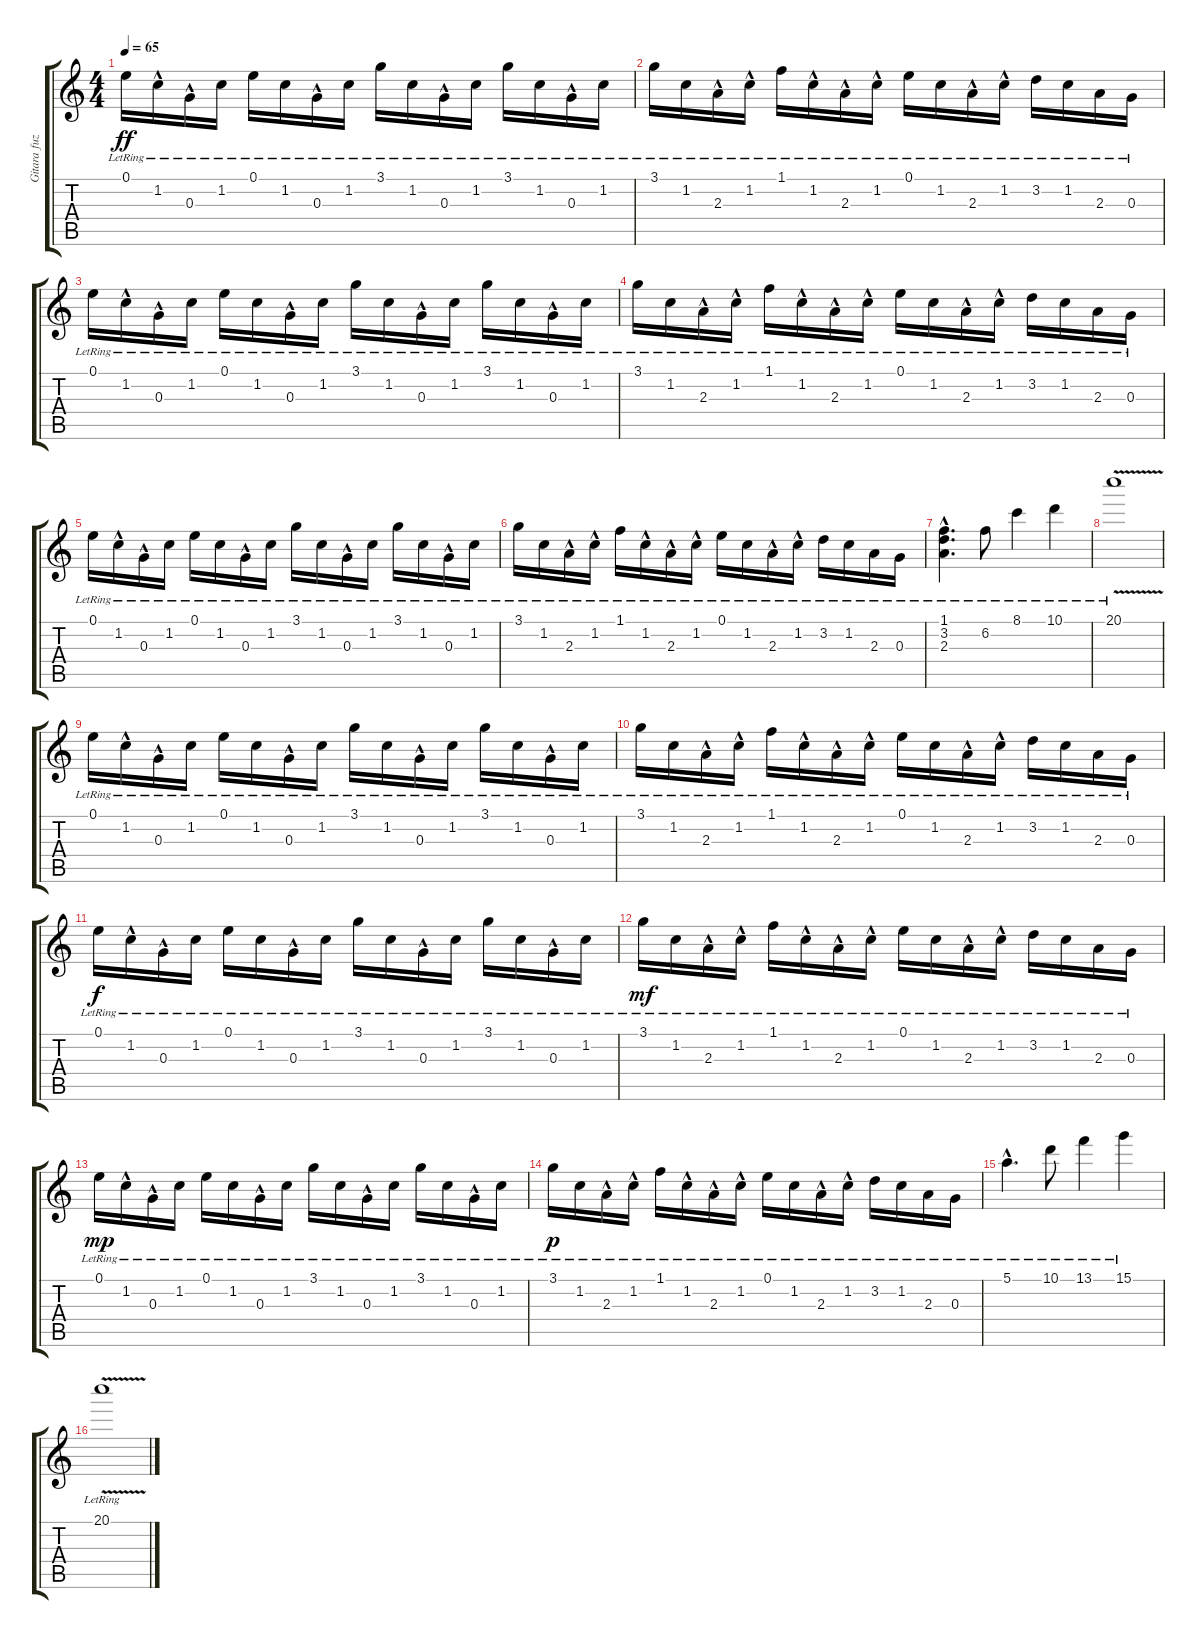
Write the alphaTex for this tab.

\track ("Gitara fuzz" "Gitara fuz") {instrument distortionguitar}
\staff {score tabs}
\tuning (E4 B3 G3 D3 A2 E2) {hide}
\ts (4 4)
\tempo 65
\clef g2
\ks c
0.1{lr}.16{dy ff} 1.2{hac lr}.16 0.3{hac lr}.16 1.2{lr}.16 0.1{lr}.16 1.2{lr}.16 0.3{hac lr}.16 1.2{lr}.16 3.1{lr}.16 1.2{lr}.16 0.3{hac lr}.16 1.2{lr}.16 3.1{lr}.16 1.2{lr}.16 0.3{hac lr}.16 1.2{lr}.16 |
3.1{lr}.16 1.2{lr}.16 2.3{hac lr}.16 1.2{hac lr}.16 1.1{lr}.16 1.2{hac lr}.16 2.3{hac lr}.16 1.2{hac lr}.16 0.1{lr}.16 1.2{lr}.16 2.3{hac lr}.16 1.2{hac lr}.16 3.2{lr}.16 1.2{lr}.16 2.3{lr}.16 0.3{lr}.16 |
0.1{lr}.16 1.2{hac lr}.16 0.3{hac lr}.16 1.2{lr}.16 0.1{lr}.16 1.2{lr}.16 0.3{hac lr}.16 1.2{lr}.16 3.1{lr}.16 1.2{lr}.16 0.3{hac lr}.16 1.2{lr}.16 3.1{lr}.16 1.2{lr}.16 0.3{hac lr}.16 1.2{lr}.16 |
3.1{lr}.16 1.2{lr}.16 2.3{hac lr}.16 1.2{hac lr}.16 1.1{lr}.16 1.2{hac lr}.16 2.3{hac lr}.16 1.2{hac lr}.16 0.1{lr}.16 1.2{lr}.16 2.3{hac lr}.16 1.2{hac lr}.16 3.2{lr}.16 1.2{lr}.16 2.3{lr}.16 0.3{lr}.16 |
0.1{lr}.16 1.2{hac lr}.16 0.3{hac lr}.16 1.2{lr}.16 0.1{lr}.16 1.2{lr}.16 0.3{hac lr}.16 1.2{lr}.16 3.1{lr}.16 1.2{lr}.16 0.3{hac lr}.16 1.2{lr}.16 3.1{lr}.16 1.2{lr}.16 0.3{hac lr}.16 1.2{lr}.16 |
3.1{lr}.16 1.2{lr}.16 2.3{hac lr}.16 1.2{hac lr}.16 1.1{lr}.16 1.2{hac lr}.16 2.3{hac lr}.16 1.2{hac lr}.16 0.1{lr}.16 1.2{lr}.16 2.3{hac lr}.16 1.2{hac lr}.16 3.2{lr}.16 1.2{lr}.16 2.3{lr}.16 0.3{lr}.16 |
(1.1{hac lr} 3.2{hac lr} 2.3{hac lr}).4{d} 6.2{lr}.8 8.1{lr}.4 10.1{lr}.4 |
20.1{v lr}.1 |
0.1{lr}.16 1.2{hac lr}.16 0.3{hac lr}.16 1.2{lr}.16 0.1{lr}.16 1.2{lr}.16 0.3{hac lr}.16 1.2{lr}.16 3.1{lr}.16 1.2{lr}.16 0.3{hac lr}.16 1.2{lr}.16 3.1{lr}.16 1.2{lr}.16 0.3{hac lr}.16 1.2{lr}.16 |
3.1{lr}.16 1.2{lr}.16 2.3{hac lr}.16 1.2{hac lr}.16 1.1{lr}.16 1.2{hac lr}.16 2.3{hac lr}.16 1.2{hac lr}.16 0.1{lr}.16 1.2{lr}.16 2.3{hac lr}.16 1.2{hac lr}.16 3.2{lr}.16 1.2{lr}.16 2.3{lr}.16 0.3{lr}.16 |
0.1{lr}.16{dy f} 1.2{hac lr}.16 0.3{hac lr}.16 1.2{lr}.16 0.1{lr}.16 1.2{lr}.16 0.3{hac lr}.16 1.2{lr}.16 3.1{lr}.16 1.2{lr}.16 0.3{hac lr}.16 1.2{lr}.16 3.1{lr}.16 1.2{lr}.16 0.3{hac lr}.16 1.2{lr}.16 |
3.1{lr}.16{dy mf} 1.2{lr}.16 2.3{hac lr}.16 1.2{hac lr}.16 1.1{lr}.16 1.2{hac lr}.16 2.3{hac lr}.16 1.2{hac lr}.16 0.1{lr}.16 1.2{lr}.16 2.3{hac lr}.16 1.2{hac lr}.16 3.2{lr}.16 1.2{lr}.16 2.3{lr}.16 0.3{lr}.16 |
0.1{lr}.16{dy mp} 1.2{hac lr}.16 0.3{hac lr}.16 1.2{lr}.16 0.1{lr}.16 1.2{lr}.16 0.3{hac lr}.16 1.2{lr}.16 3.1{lr}.16 1.2{lr}.16 0.3{hac lr}.16 1.2{lr}.16 3.1{lr}.16 1.2{lr}.16 0.3{hac lr}.16 1.2{lr}.16 |
3.1{lr}.16{dy p} 1.2{lr}.16 2.3{hac lr}.16 1.2{hac lr}.16 1.1{lr}.16 1.2{hac lr}.16 2.3{hac lr}.16 1.2{hac lr}.16 0.1{lr}.16 1.2{lr}.16 2.3{hac lr}.16 1.2{hac lr}.16 3.2{lr}.16 1.2{lr}.16 2.3{lr}.16 0.3{lr}.16 |
5.1{hac lr}.4{d} 10.1{lr}.8 13.1{lr}.4 15.1{lr}.4 |
20.1{v lr}.1
